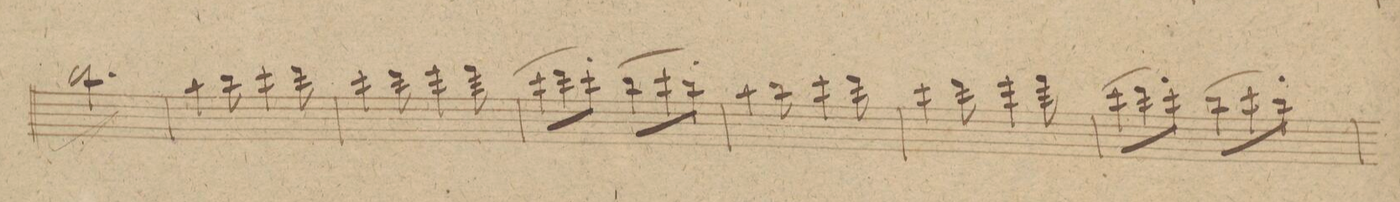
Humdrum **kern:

**kern	**dynam
*I"Flauto 1mo	*
*clefG2	*
*k[]	*
*M6/8	*
2.bb\	.
=34	=34
4aa\	.
8bb\	.
4ccc\	.
8ddd\	.
=35	=35
4ccc\	.
8ddd\	.
4eee\	.
8fff\	.
=36	=36
(8ccc\L	.
8ddd\)	.
8ccc'\J	.
(8bb\L	.
8ccc\)	.
8bb'\J	.
=37	=37
4aa\	.
8bb\	.
4ccc\	.
8ddd\	.
=38	=38
4ccc\	.
8ddd\	.
4eee\	.
8fff\	.
=39	=39
(8ccc\L	.
8ddd\)	.
8ccc'\J	.
(8bb\L	.
8ccc\)	.
8bb'\J	.
=40	=40
*-	*-
